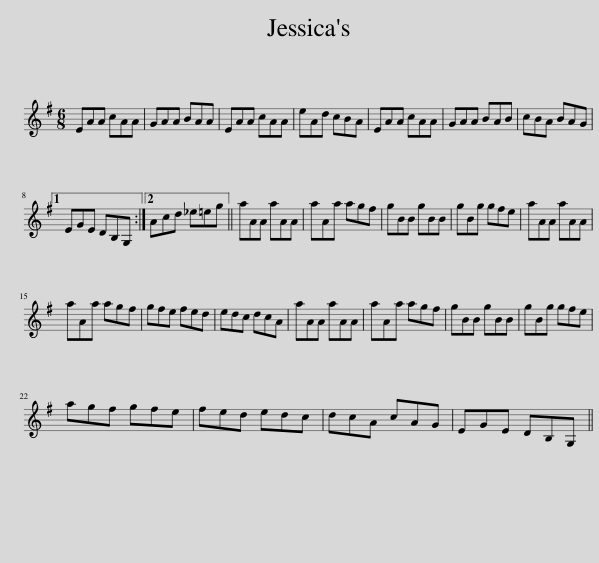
X:1
L:1/8
M:6/8
I:linebreak $
K:G
V:1 treble
V:1
 EAA cAA | GAA BAA | EAA cAA | eAd cBA | EAA cAA | %5
 GAA BAB | cBA BAG |1$ EGE DB,G, :|2 Acd _e=eg || aAA aAA | %10
 aAa agf | gBB gBB | gBg gfe | aAA aAA |$ aAa agf | %15
 gfe fed | edc dcA | aAA aAA | aAa agf | gBB gBB | %20
 gBg gfe |$ agf gfe | fed edc | dcA cAG | EGE DB,G, || %25
